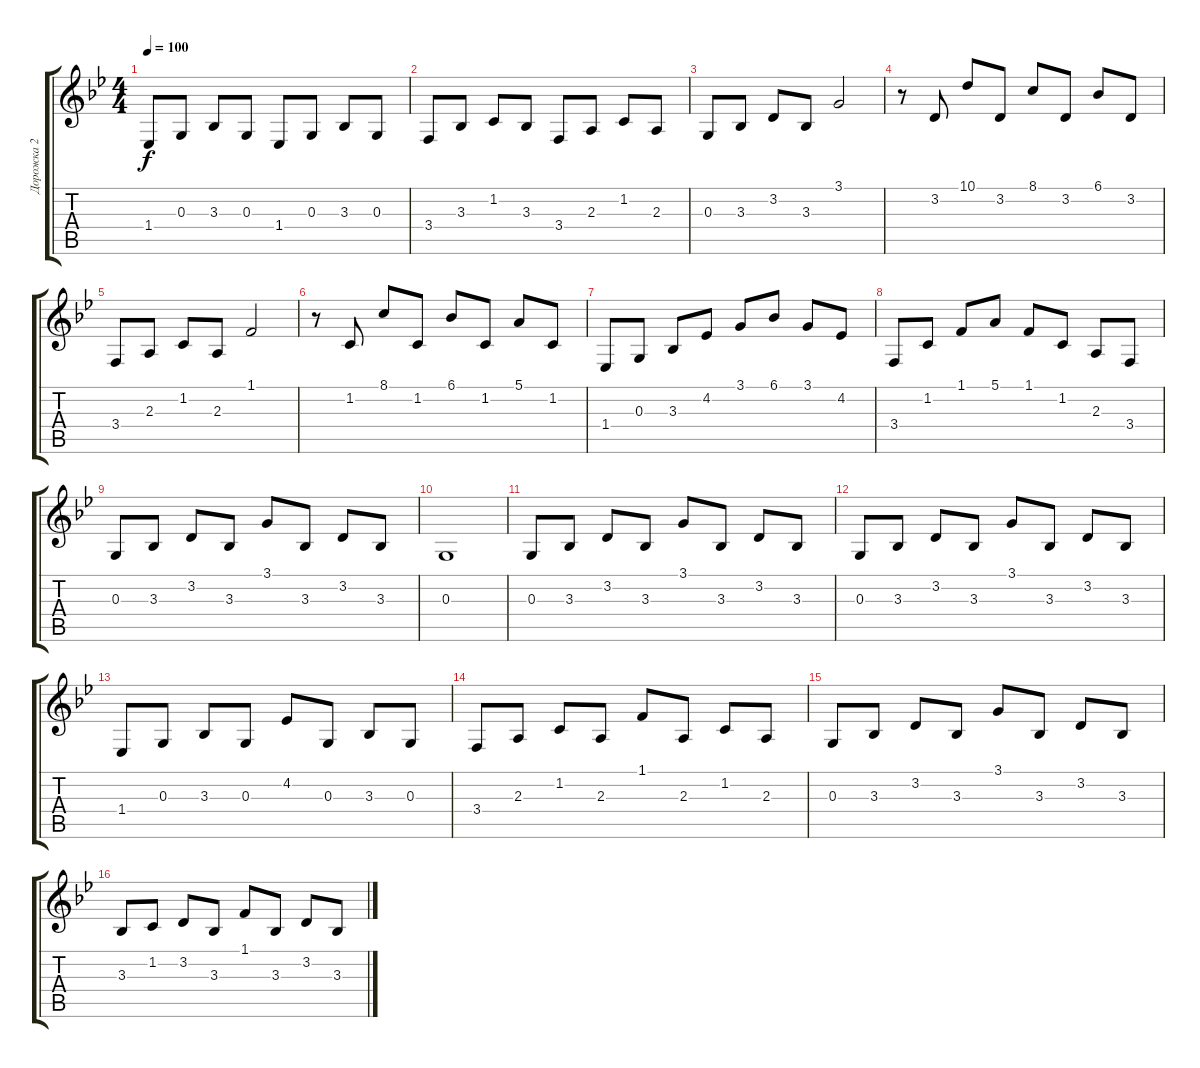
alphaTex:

\track ("Дорожка 2" "Дорожка 2") {instrument churchorgan}
\staff {score tabs}
\tuning (E4 B3 G3 D3 A2 E2) {hide}
\ts (4 4)
\tempo 100
\clef g2
\ks gminor
1.4.8{dy f} 0.3.8 3.3.8 0.3.8 1.4.8 0.3.8 3.3.8 0.3.8 |
3.4.8 3.3.8 1.2.8 3.3.8 3.4.8 2.3.8 1.2.8 2.3.8 |
0.3.8 3.3.8 3.2.8 3.3.8 3.1.2 |
r.8 3.2.8 10.1.8 3.2.8 8.1.8 3.2.8 6.1.8 3.2.8 |
3.4.8 2.3.8 1.2.8 2.3.8 1.1.2 |
r.8 1.2.8 8.1.8 1.2.8 6.1.8 1.2.8 5.1.8 1.2.8 |
1.4.8 0.3.8 3.3.8 4.2.8 3.1.8 6.1.8 3.1.8 4.2.8 |
3.4.8 1.2.8 1.1.8 5.1.8 1.1.8 1.2.8 2.3.8 3.4.8 |
0.3.8 3.3.8 3.2.8 3.3.8 3.1.8 3.3.8 3.2.8 3.3.8 |
0.3.1 |
0.3.8 3.3.8 3.2.8 3.3.8 3.1.8 3.3.8 3.2.8 3.3.8 |
0.3.8 3.3.8 3.2.8 3.3.8 3.1.8 3.3.8 3.2.8 3.3.8 |
1.4.8 0.3.8 3.3.8 0.3.8 4.2.8 0.3.8 3.3.8 0.3.8 |
3.4.8 2.3.8 1.2.8 2.3.8 1.1.8 2.3.8 1.2.8 2.3.8 |
0.3.8 3.3.8 3.2.8 3.3.8 3.1.8 3.3.8 3.2.8 3.3.8 |
3.3.8 1.2.8 3.2.8 3.3.8 1.1.8 3.3.8 3.2.8 3.3.8
